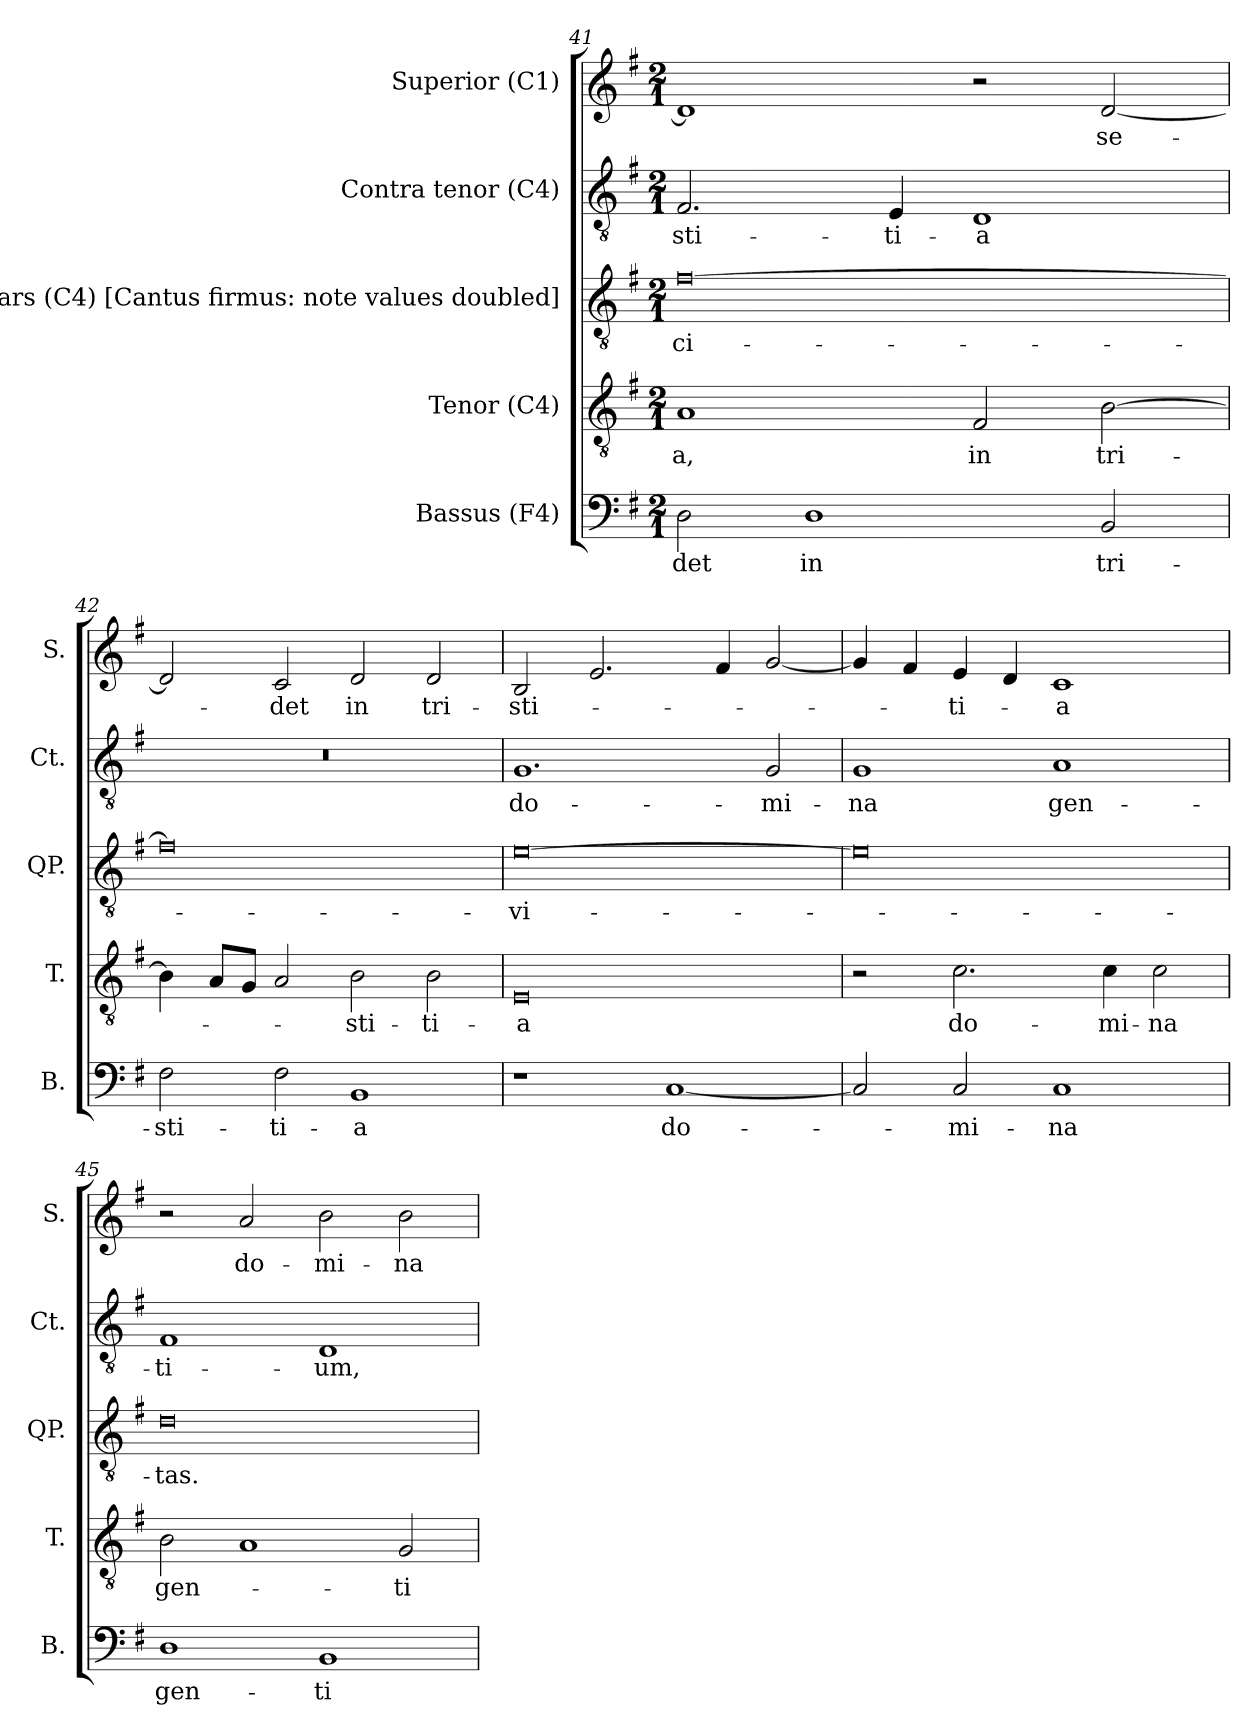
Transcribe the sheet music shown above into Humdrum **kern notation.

**kern	**text	**kern	**text	**kern	**text	**kern	**text	**kern	**text
*part5	*part5	*part4	*part4	*part3	*part3	*part2	*part2	*part1	*part1
*staff5	*staff5	*staff4	*staff4	*staff3	*staff3	*staff2	*staff2	*staff1	*staff1
*I"Bassus (F4)	*	*I"Tenor (C4)	*	*I"Quinta pars (C4) [Cantus firmus: note values doubled]	*	*I"Contra tenor (C4)	*	*I"Superior (C1)	*
*I'B.	*	*I'T.	*	*I'QP.	*	*I'Ct.	*	*I'S.	*
*clefF4	*	*clefGv2	*	*clefGv2	*	*clefGv2	*	*clefG2	*
*	*	*ITrd7c12	*	*ITrd7c12	*	*	*	*	*
*k[f#]	*	*k[f#]	*	*k[f#]	*	*k[f#]	*	*k[f#]	*
*G:	*	*G:	*	*G:	*	*G:	*	*G:	*
*M2/1	*	*M2/1	*	*M2/1	*	*M2/1	*	*M2/1	*
=41	=41	=41	=41	=41	=41	=41	=41	=41	=41
!	!LO:LY:b:color=#000000	!	!	!	!	!	!	!	!
!	!	!	!LO:LY:b:color=#000000	!	!	!	!	!	!
!	!	!	!	!	!LO:LY:b:color=#000000	!	!	!	!
!	!	!	!	!	!	!	!LO:LY:b:color=#000000	!	!
2Di\	-det	1AAi	-a,	[0F#i	ci-	2.F#i/	-sti-	1di]	.
!	!LO:LY:b:color=#000000	!	!	!	!	!	!	!	!
1Di	in	.	.	.	.	.	.	.	.
!	!	!	!	!	!	!	!LO:LY:b:color=#000000	!	!
.	.	.	.	.	.	4Ei/	-ti-	.	.
!	!	!	!LO:LY:b:color=#000000	!	!	!	!	!	!
!	!	!	!	!	!	!	!LO:LY:b:color=#000000	!	!
.	.	2FF#i/	in	.	.	1Di	-a	2r	.
!	!LO:LY:b:color=#000000	!	!	!	!	!	!	!	!
!	!	!	!LO:LY:b:color=#000000	!	!	!	!	!	!
!	!	!	!	!	!	!	!	!	!LO:LY:b:color=#000000
2BBi/	tri-	[2BBi\	tri-	.	.	.	.	[2di/	se-
!!LO:LB:g=z
=42	=42	=42	=42	=42	=42	=42	=42	=42	=42
!	!LO:LY:b:color=#000000	!	!	!	!	!LO:N:vis=1	!	!	!
2F#i\	-sti-	4BBi\]	.	0F#i]	.	0r	.	2di/]	.
.	.	8AAi/L	.	.	.	.	.	.	.
.	.	8GGi/J	.	.	.	.	.	.	.
!	!LO:LY:b:color=#000000	!	!	!	!	!	!	!	!
!	!	!	!	!	!	!	!	!	!LO:LY:b:color=#000000
2F#i\	-ti-	2AAi/	.	.	.	.	.	2ci/	-det
!	!LO:LY:b:color=#000000	!	!	!	!	!	!	!	!
!	!	!	!LO:LY:b:color=#000000	!	!	!	!	!	!
!	!	!	!	!	!	!	!	!	!LO:LY:b:color=#000000
1BBi	-a	2BBi\	-sti-	.	.	.	.	2di/	in
!	!	!	!LO:LY:b:color=#000000	!	!	!	!	!	!
!	!	!	!	!	!	!	!	!	!LO:LY:b:color=#000000
.	.	2BBi\	-ti-	.	.	.	.	2di/	tri-
=43	=43	=43	=43	=43	=43	=43	=43	=43	=43
!	!	!	!LO:LY:b:color=#000000	!	!	!	!	!	!
!	!	!	!	!	!LO:LY:b:color=#000000	!	!	!	!
!	!	!	!	!	!	!	!LO:LY:b:color=#000000	!	!
!	!	!	!	!	!	!	!	!	!LO:LY:b:color=#000000
1r	.	0EEi	-a	[0Ei	-vi-	1.Gi	do-	2Bi/	-sti-
.	.	.	.	.	.	.	.	2.ei/	.
!	!LO:LY:b:color=#000000	!	!	!	!	!	!	!	!
[1Ci	do-	.	.	.	.	.	.	.	.
.	.	.	.	.	.	.	.	4f#i/	.
!	!	!	!	!	!	!	!LO:LY:b:color=#000000	!	!
.	.	.	.	.	.	2Gi/	-mi-	[2gi/	.
=44	=44	=44	=44	=44	=44	=44	=44	=44	=44
!	!	!	!	!	!	!	!LO:LY:b:color=#000000	!	!
2Ci/]	.	2r	.	0Ei]	.	1Gi	-na	4gi/]	.
.	.	.	.	.	.	.	.	4f#i/	.
!	!LO:LY:b:color=#000000	!	!	!	!	!	!	!	!
!	!	!	!LO:LY:b:color=#000000	!	!	!	!	!	!
!	!	!	!	!	!	!	!	!	!LO:LY:b:color=#000000
2Ci/	-mi-	2.Ci\	do-	.	.	.	.	4ei/	-ti-
.	.	.	.	.	.	.	.	4di/	.
!	!LO:LY:b:color=#000000	!	!	!	!	!	!	!	!
!	!	!	!	!	!	!	!LO:LY:b:color=#000000	!	!
!	!	!	!	!	!	!	!	!	!LO:LY:b:color=#000000
1Ci	-na	.	.	.	.	1Ai	gen-	1ci	-a
!	!	!	!LO:LY:b:color=#000000	!	!	!	!	!	!
.	.	4Ci\	-mi-	.	.	.	.	.	.
!	!	!	!LO:LY:b:color=#000000	!	!	!	!	!	!
.	.	2Ci\	-na	.	.	.	.	.	.
=45	=45	=45	=45	=45	=45	=45	=45	=45	=45
!	!LO:LY:b:color=#000000	!	!	!	!	!	!	!	!
!	!	!	!LO:LY:b:color=#000000	!	!	!	!	!	!
!	!	!	!	!	!LO:LY:b:color=#000000	!	!	!	!
!	!	!	!	!	!	!	!LO:LY:b:color=#000000	!	!
1Di	gen-	2BBi\	gen-	0Di	-tas.	1F#i	-ti-	2r	.
!	!	!	!	!	!	!	!	!	!LO:LY:b:color=#000000
.	.	1AAi	.	.	.	.	.	2ai/	do-
!	!LO:LY:b:color=#000000	!	!	!	!	!	!	!	!
!	!	!	!	!	!	!	!LO:LY:b:color=#000000	!	!
!	!	!	!	!	!	!	!	!	!LO:LY:b:color=#000000
1BBi	-ti-	.	.	.	.	1Di	-um,	2bi\	-mi-
!	!	!	!LO:LY:b:color=#000000	!	!	!	!	!	!
!	!	!	!	!	!	!	!	!	!LO:LY:b:color=#000000
.	.	2GGi/	-ti-	.	.	.	.	2bi\	-na
=	=	=	=	=	=	=	=	=	=
*-	*-	*-	*-	*-	*-	*-	*-	*-	*-
